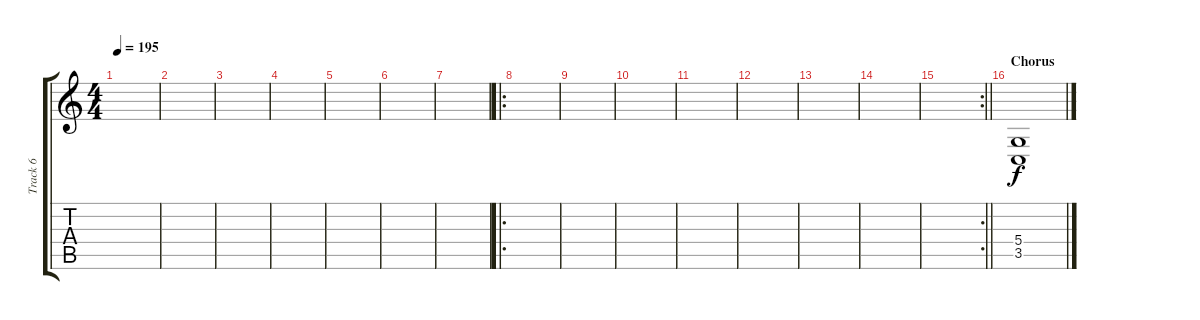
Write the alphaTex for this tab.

\track ("Track 6" "Track 6") {instrument lead2sawtooth}
\staff {score tabs}
\tuning (E4 B3 G3 D3 A2 E2) {hide}
\ts (4 4)
\tempo 195
\clef g2
\ks c
|
|
|
|
|
|
|
\ro
|
|
|
|
|
|
|
\rc 2
\barLineRight lightlight
|
\section ("" "Chorus")
(5.4 3.5).1{dy f}
